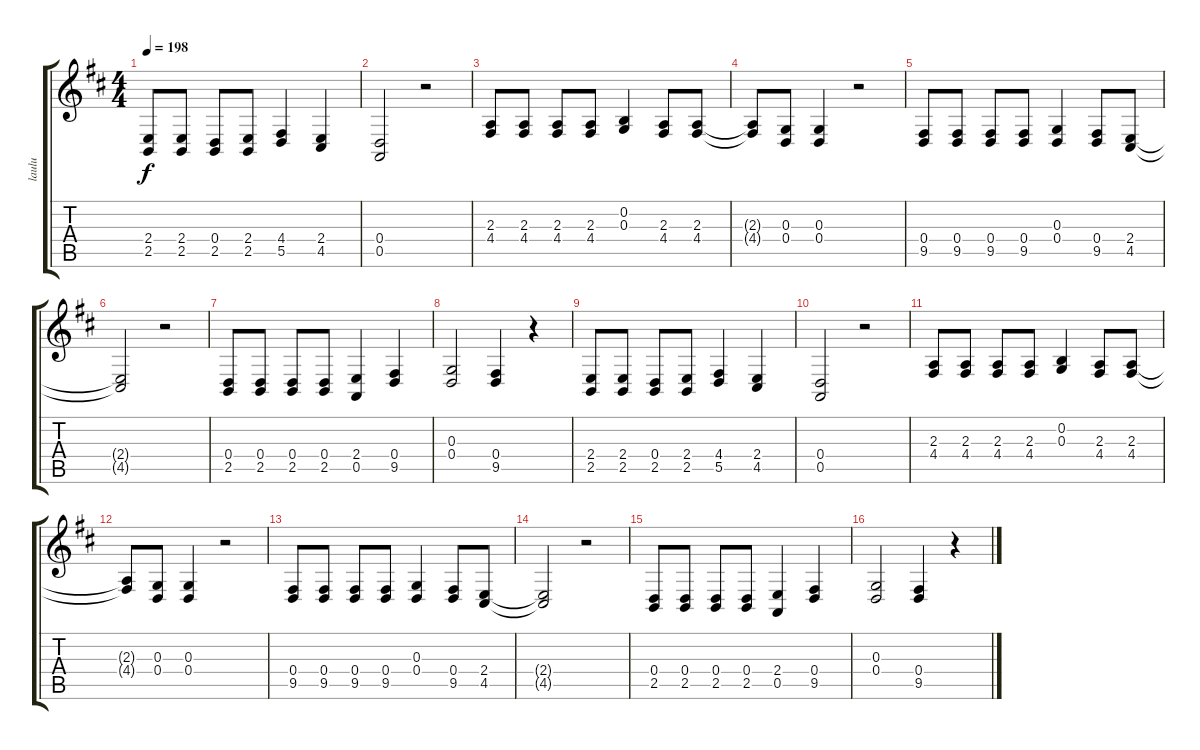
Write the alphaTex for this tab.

\track ("laulu" "laulu") {instrument altosax}
\staff {score tabs}
\tuning (E4 B3 G3 D3 A2 E2) {hide}
\ts (4 4)
\tempo 198
\clef g2
\ks d
(2.4 2.5).8{dy f} (2.4 2.5).8 (0.4 2.5).8 (2.4 2.5).8 (4.4 5.5).4 (2.4 4.5).4 |
(0.4 0.5).2 r.2 |
(2.3 4.4).8 (2.3 4.4).8 (2.3 4.4).8 (2.3 4.4).8 (0.2 0.3).4 (2.3 4.4).8 (2.3 4.4).8 |
(2.3{t} 4.4{t}).8 (0.3 0.4).8 (0.3 0.4).4 r.2 |
(0.4 9.5).8 (0.4 9.5).8 (0.4 9.5).8 (0.4 9.5).8 (0.3 0.4).4 (0.4 9.5).8 (2.4 4.5).8 |
(2.4{t} 4.5{t}).2 r.2 |
(0.4 2.5).8 (0.4 2.5).8 (0.4 2.5).8 (0.4 2.5).8 (2.4 0.5).4 (0.4 9.5).4 |
(0.3 0.4).2 (0.4 9.5).4 r.4 |
(2.4 2.5).8 (2.4 2.5).8 (0.4 2.5).8 (2.4 2.5).8 (4.4 5.5).4 (2.4 4.5).4 |
(0.4 0.5).2 r.2 |
(2.3 4.4).8 (2.3 4.4).8 (2.3 4.4).8 (2.3 4.4).8 (0.2 0.3).4 (2.3 4.4).8 (2.3 4.4).8 |
(2.3{t} 4.4{t}).8 (0.3 0.4).8 (0.3 0.4).4 r.2 |
(0.4 9.5).8 (0.4 9.5).8 (0.4 9.5).8 (0.4 9.5).8 (0.3 0.4).4 (0.4 9.5).8 (2.4 4.5).8 |
(2.4{t} 4.5{t}).2 r.2 |
(0.4 2.5).8 (0.4 2.5).8 (0.4 2.5).8 (0.4 2.5).8 (2.4 0.5).4 (0.4 9.5).4 |
(0.3 0.4).2 (0.4 9.5).4 r.4
